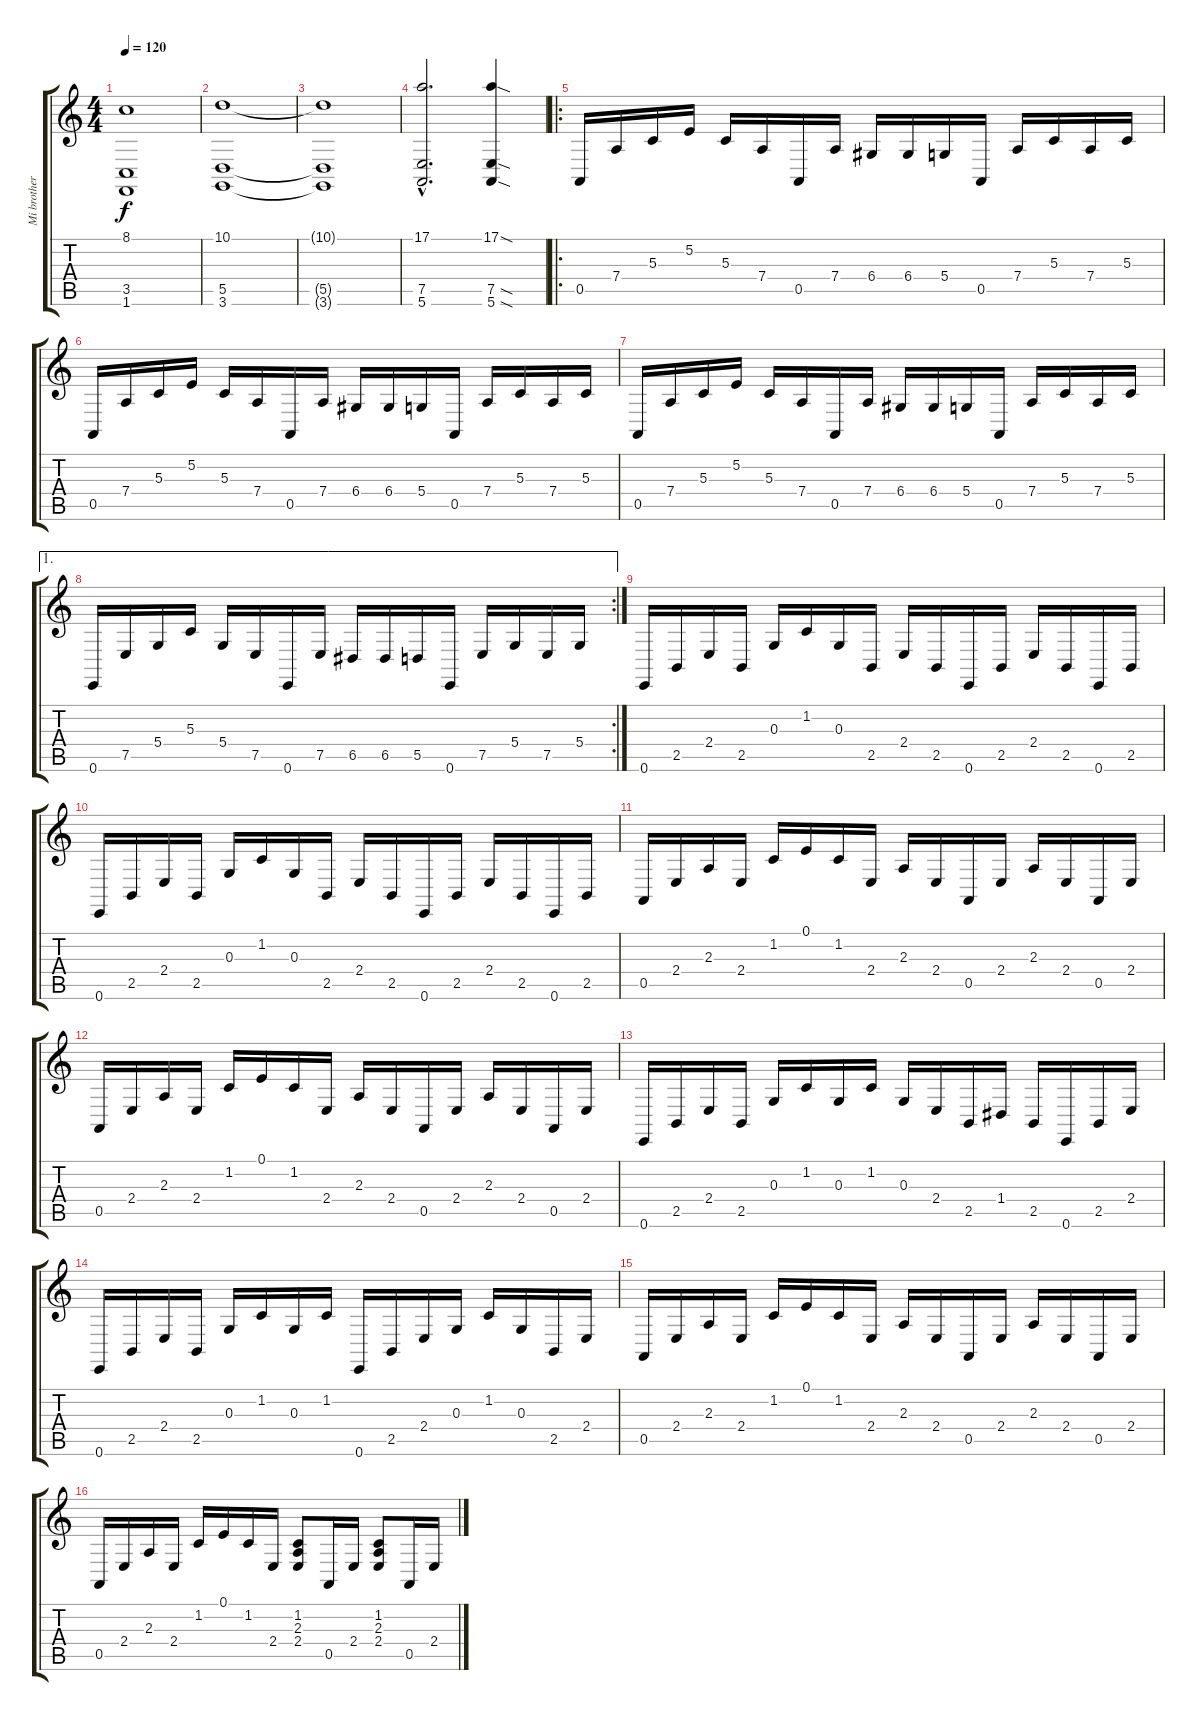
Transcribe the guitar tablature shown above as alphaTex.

\track ("Mi brother" "Mi brother") {instrument drawbarorgan}
\staff {score tabs}
\tuning (E4 B3 G3 D3 A2 E2) {hide}
\ts (4 4)
\tempo 120
\clef g2
\ks c
(8.1 3.5 1.6).1{dy f} |
(10.1 5.5 3.6).1 |
(10.1{t} 5.5{t} 3.6{t}).1 |
(17.1{hac} 7.5{hac} 5.6{hac}).2{d} (17.1{sod} 7.5{sod} 5.6{sod}).4 |
\ro
0.5.16 7.4.16 5.3.16 5.2.16 5.3.16 7.4.16 0.5.16 7.4.16 6.4.16 6.4.16 5.4.16 0.5.16 7.4.16 5.3.16 7.4.16 5.3.16 |
0.5.16 7.4.16 5.3.16 5.2.16 5.3.16 7.4.16 0.5.16 7.4.16 6.4.16 6.4.16 5.4.16 0.5.16 7.4.16 5.3.16 7.4.16 5.3.16 |
0.5.16 7.4.16 5.3.16 5.2.16 5.3.16 7.4.16 0.5.16 7.4.16 6.4.16 6.4.16 5.4.16 0.5.16 7.4.16 5.3.16 7.4.16 5.3.16 |
\ae 1
\rc 2
0.6.16 7.5.16 5.4.16 5.3.16 5.4.16 7.5.16 0.6.16 7.5.16 6.5.16 6.5.16 5.5.16 0.6.16 7.5.16 5.4.16 7.5.16 5.4.16 |
0.6.16 2.5.16 2.4.16 2.5.16 0.3.16 1.2.16 0.3.16 2.5.16 2.4.16 2.5.16 0.6.16 2.5.16 2.4.16 2.5.16 0.6.16 2.5.16 |
0.6.16 2.5.16 2.4.16 2.5.16 0.3.16 1.2.16 0.3.16 2.5.16 2.4.16 2.5.16 0.6.16 2.5.16 2.4.16 2.5.16 0.6.16 2.5.16 |
0.5.16 2.4.16 2.3.16 2.4.16 1.2.16 0.1.16 1.2.16 2.4.16 2.3.16 2.4.16 0.5.16 2.4.16 2.3.16 2.4.16 0.5.16 2.4.16 |
0.5.16 2.4.16 2.3.16 2.4.16 1.2.16 0.1.16 1.2.16 2.4.16 2.3.16 2.4.16 0.5.16 2.4.16 2.3.16 2.4.16 0.5.16 2.4.16 |
0.6.16 2.5.16 2.4.16 2.5.16 0.3.16 1.2.16 0.3.16 1.2.16 0.3.16 2.4.16 2.5.16 1.4.16 2.5.16 0.6.16 2.5.16 2.4.16 |
0.6.16 2.5.16 2.4.16 2.5.16 0.3.16 1.2.16 0.3.16 1.2.16 0.6.16 2.5.16 2.4.16 0.3.16 1.2.16 0.3.16 2.5.16 2.4.16 |
0.5.16 2.4.16 2.3.16 2.4.16 1.2.16 0.1.16 1.2.16 2.4.16 2.3.16 2.4.16 0.5.16 2.4.16 2.3.16 2.4.16 0.5.16 2.4.16 |
0.5.16 2.4.16 2.3.16 2.4.16 1.2.16 0.1.16 1.2.16 2.4.16 (1.2 2.3 2.4).8 0.5.16 2.4.16 (1.2 2.3 2.4).8 0.5.16 2.4.16
